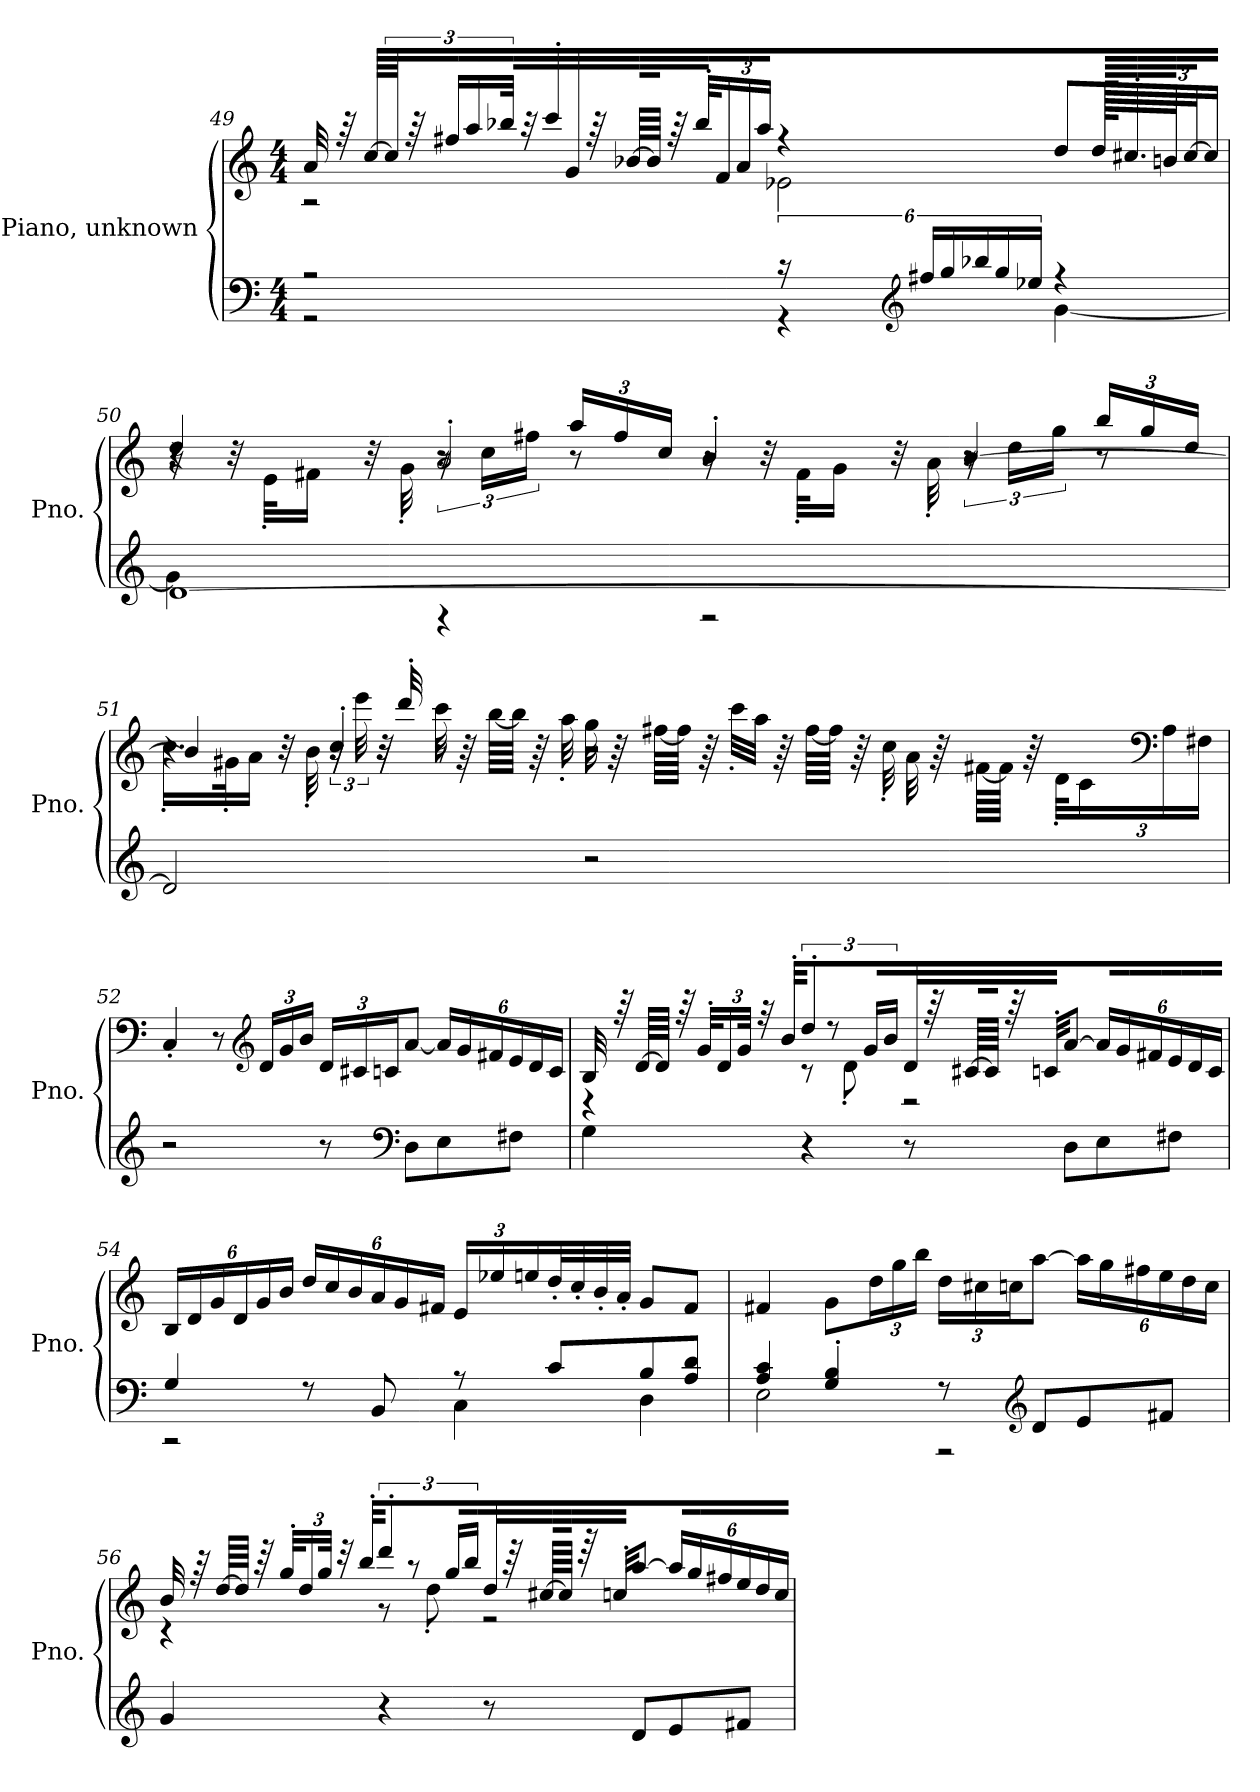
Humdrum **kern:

**kern	**kern
*part1	*part1
*staff2	*staff1
*I"Piano, unknown	*
*I'Pno.	*
!!LO:LB:g=z
*clefF4	*clefG2
*k[]	*k[]
*M4/4	*M4/4
=49	=49
*^	*^
2r	2r	32a/	2r
.	.	64r	.
.	.	[64cc/LLLL	.
.	.	96cc/JJJJ]	.
.	.	96r	.
.	.	24ff#X/LL	.
*	*	*Xbrackettup	*
.	.	24aa/	.
.	.	48bb-X/JJk	.
.	.	32r	.
.	.	32ccc'/	.
.	.	32g/	.
.	.	64r	.
.	.	[64b-X/LLLL	.
.	.	64b-/JJJJ]	.
.	.	64r	.
.	.	32bb-'/KLL	.
.	.	24f/	.
.	.	24a/	.
.	.	24aa/JJ	.
24r	4r	4r	2e-X\
*clefG2	*	*	*
24ff#X/LL	.	.	.
24gg/	.	.	.
*Xbrackettup	*	*	*
24bb-X/	.	.	.
24gg/	.	.	.
24ee-X/JJ	.	.	.
4r	[4g\	8dd/L	.
.	.	128dd/KLLL	.
.	.	64.cc#X'/	.
.	.	96bn/J	.
.	.	[48cc#/J	.
.	.	16cc#/JJ]	.
!!LO:LB:g=z
=50	=50	=50	=50
*	*	*	*^
[1d	4g\]	4dd/	16r	4r
.	.	.	32r	.
.	.	.	32e'\KLL	.
.	.	.	16f#X\JJ	.
.	.	.	32r	.
.	.	.	32g'\	.
*	*	*	*brackettup	*
.	4r	8r	24r	2a'/
.	.	.	24cc\LL	.
.	.	.	24ff#X\JJ	.
*	*	*Xbrackettup	*	*
.	.	24aa/LL	8r	.
.	.	24ff#/	.	.
.	.	24cc/JJ	.	.
.	2r	4b'/	16r	.
.	.	.	32r	.
.	.	.	32f#'\KLL	.
.	.	.	16g\JJ	.
.	.	.	32r	.
.	.	.	32a'\	.
*	*	*	*brackettup	*
.	.	8r	24r	[4b/
.	.	.	24dd\LL	.
.	.	.	24gg\JJ	.
*	*	*Xbrackettup	*	*
.	.	24bb/LL	8r	.
.	.	24gg/	.	.
.	.	24dd/JJ	.	.
*v	*v	*	*	*
!!LO:LB:g=z	!!	!!
=51	=51	=51	=51
2d/]	4r	16.cc'\LL	4b/]
.	.	32g#X'\K	.
.	.	16a\JJ	.
.	.	32r	.
.	.	32b'\	.
*	*	*brackettup	*
.	16r	24r	4cc'/
.	.	48eee\	.
.	32r	16r	.
.	32ddd'/	.	.
.	8r	32ccc\	.
.	.	64r	.
.	.	[64bb\LLLL	.
.	.	64bb\JJJJ]	.
.	.	64r	.
.	.	32aa'\	.
2r	2r	32gg\	2r
.	.	64r	.
.	.	[64ff#X\LLLL	.
.	.	64ff#\JJJJ]	.
.	.	64r	.
.	.	32ccc'\LLL	.
.	.	32aa\JJJ	.
.	.	64r	.
.	.	[64ff#\LLLL	.
.	.	64ff#\JJJJ]	.
.	.	64r	.
.	.	32cc'\	.
.	.	32a\	.
.	.	64r	.
.	.	[64f#X\LLLL	.
.	.	64f#\JJJJ]	.
.	.	64r	.
.	.	32d'\KLL	.
*	*	*Xbrackettup	*
.	.	24c\	.
*	*clefF4	*	*
.	.	24A\	.
.	.	24F#X\JJ	.
*	*v	*v	*v
!!LO:PB:g=z
=52	=52
2r	4C'/
.	8r
*	*clefG2
.	24d/LL
.	24g/
.	24b/JJ
8r	24d/LL
.	24c#X/
.	24cn/J
*clefF4	*
8D\L	[8a/J
8E\	24a/LL]
.	24g/
.	24f#X/
8F#X\J	24e/
.	24d/
.	24c/JJ
!!LO:LB:g=z
=53	=53
*	*^
4G\	32B/	4r
.	64r	.
.	[64d/LLLL	.
.	64d/JJJJ]	.
.	64r	.
.	32g'/KLL	.
.	24d/	.
.	48g/JJk	.
.	32r	.
.	32b'/KKL	.
*	*brackettup	*
4r	12dd'/J	8r
.	12r	.
.	.	8d'\
.	24g/LL	.
.	24b/JJ	.
8r	32d/	2r
.	64r	.
.	[64c#X/LLLL	.
.	64c#/JJJJ]	.
.	64r	.
.	32cn'/KKL	.
8D\L	[8a/J	.
*	*Xbrackettup	*
8E\	24a/LL]	.
.	24g/	.
.	24f#X/	.
8F#X\J	24e/	.
.	24d/	.
.	24c/JJ	.
*	*v	*v
!!LO:LB:g=z
=54	=54
*^	*
4G/	2r	24B/LL
.	.	24d/
.	.	24g/
.	.	24d/
.	.	24g/
.	.	24b/JJ
8r	.	24dd/LL
.	.	24cc/
.	.	24b/
8BB/	.	24a/
.	.	24g/
.	.	24f#X/JJ
8r	4C\	24e/LL
.	.	24ee-X/
.	.	24een/
8c/L	.	32dd'/L
.	.	32cc'/
.	.	32b'/
.	.	32a'/JJJ
8B/	4D\	8g/L
8A/ 8d/J	.	8f#/J
=55	=55	=55
4A/ 4c/	2E\	4f#X/
4G/' 4B/'	.	8g\L
.	.	24dd\L
.	.	24gg\
.	.	24bb\JJ
8r	2r	24dd\LL
.	.	24cc#X\
.	.	24ccn\J
*clefG2	*	*
8d/L	.	[8aa\J
8e/	.	24aa\LL]
.	.	24gg\
.	.	24ff#X\
8f#X/J	.	24ee\
.	.	24dd\
.	.	24cc\JJ
*v	*v	*
!!LO:LB:g=z
=56	=56
*	*^
4g/	32b/	4r
.	64r	.
.	[64dd/LLLL	.
.	64dd/JJJJ]	.
.	64r	.
.	32gg'/KLL	.
.	24dd/	.
.	48gg/JJk	.
.	32r	.
.	32bb'/KKL	.
*	*brackettup	*
4r	12ddd'/J	8r
.	12r	.
.	.	8dd'\
.	24gg/LL	.
.	24bb/JJ	.
8r	32dd/	2r
.	64r	.
.	[64cc#X/LLLL	.
.	64cc#/JJJJ]	.
.	64r	.
.	32ccn'/KKL	.
8d/L	[8aa/J	.
*	*Xbrackettup	*
8e/	24aa/LL]	.
.	24gg/	.
.	24ff#X/	.
8f#X/J	24ee/	.
.	24dd/	.
.	24cc/JJ	.
*	*v	*v
=	=
*-	*-
